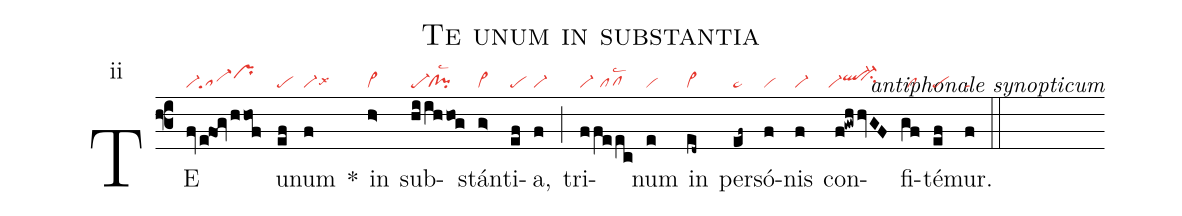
name: Te unum in substantia;
commentary: antiphonale synopticum;
annotation: ii;
mode: 2;
nabc-lines: 1;
%%
(f3)
TE(fv|vi-|e!fog/hhof|sa-prhj) u(ef|pe)num(f|vi-lsx6) *()
in(h>|cl~) sub(hi|pe-|/ihhog|/cl!pilsc2)stán(g>|cl~)ti(ef|pe)a,(f|vi-) (;)
tri(f|vi-|fe/ec|//pflsc2)num(e|vi) in(ed~|vi>) per(ef~|pe~)só(f|vi)nis(f|vi-)
con(f!gwhhvGF|``vi-ql-hi```ci-hi)fi(gf|//cl)té(ef|pe)mur.(f|ta) (::)
